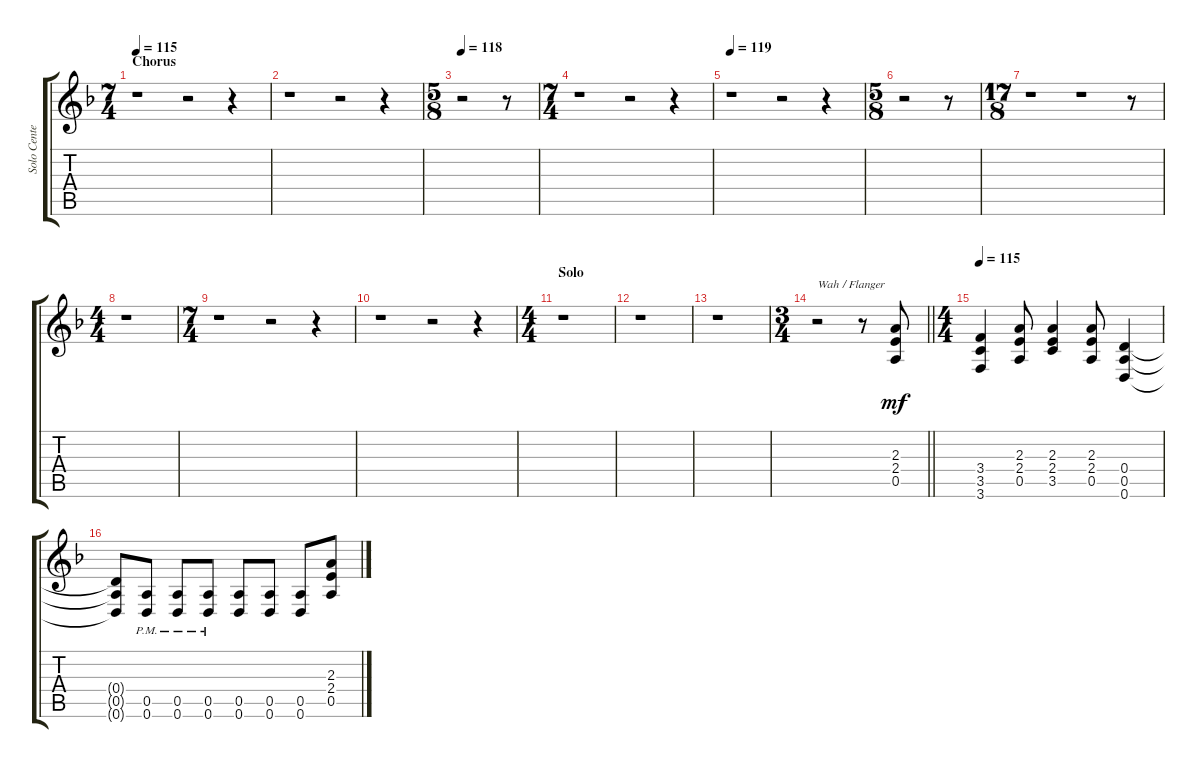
\track ("Solo Center Guitar" "Solo Cente") {instrument overdrivenguitar}
\staff {score tabs}
\tuning (E4 B3 G3 D3 A2 D2) {hide}
\ts (7 4)
\section ("" "Chorus")
\tempo 115
\clef g2
\ks dminor
r.1{dy mf} r.2 r.4 |
r.1 r.2 r.4 |
\ts (5 8)
\tempo 118
r.2 r.8 |
\ts (7 4)
r.1 r.2 r.4 |
\tempo 119
r.1 r.2 r.4 |
\ts (5 8)
r.2 r.8 |
\ts (17 8)
r.1 r.1 r.8 |
\ts (4 4)
r.1 |
\ts (7 4)
r.1 r.2 r.4 |
r.1 r.2 r.4 |
\ts (4 4)
\section ("" "Solo")
r.1 |
r.1 |
r.1 |
\ts (3 4)
\barLineRight lightlight
r.2{txt "Wah / Flanger"} r.8 (2.3 2.4 0.5).8 |
\ts (4 4)
\tempo 115
(3.4 3.5 3.6).4 (2.3 2.4 0.5).8 (2.3 2.4 3.5).4 (2.3 2.4 0.5).8 (0.4 0.5 0.6).4 |
(0.4{t} 0.5{t} 0.6{t}).8 (0.5{pm} 0.6{pm}).8 (0.5{pm} 0.6{pm}).8 (0.5{pm} 0.6{pm}).8 (0.5 0.6).8 (0.5 0.6).8 (0.5 0.6).8 (2.3 2.4 0.5).8
